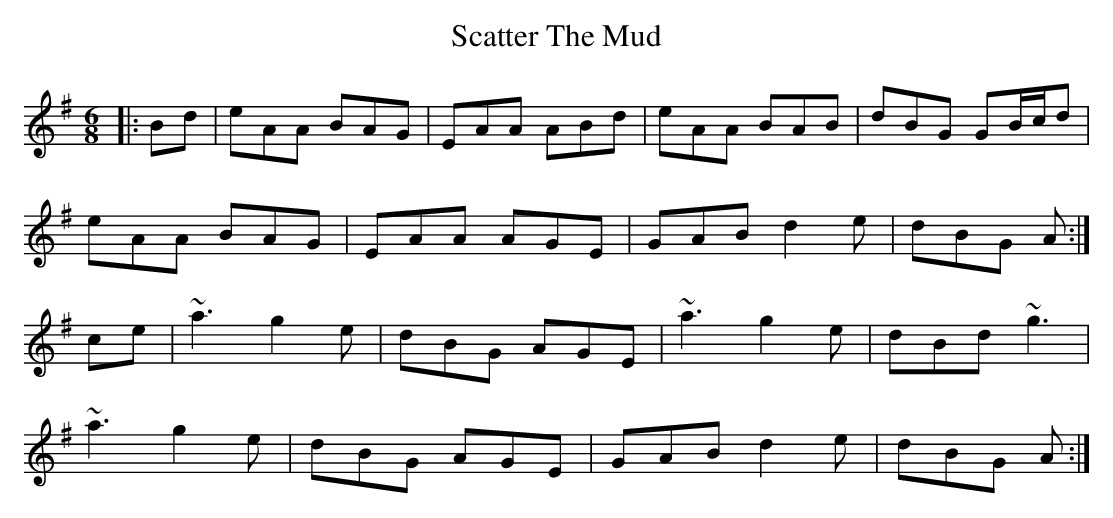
X:1
T: Scatter The Mud
M: 6/8
L: 1/8
K: Ador
|:Bd|eAA BAG|EAA ABd|eAA BAB|dBG GB/c/d|
eAA BAG|EAA AGE|GAB d2e|dBG A:|
ce|~a3 g2e|dBG AGE|~a3 g2e|dBd ~g3|
~a3 g2e|dBG AGE|GAB d2e|dBG A:|
